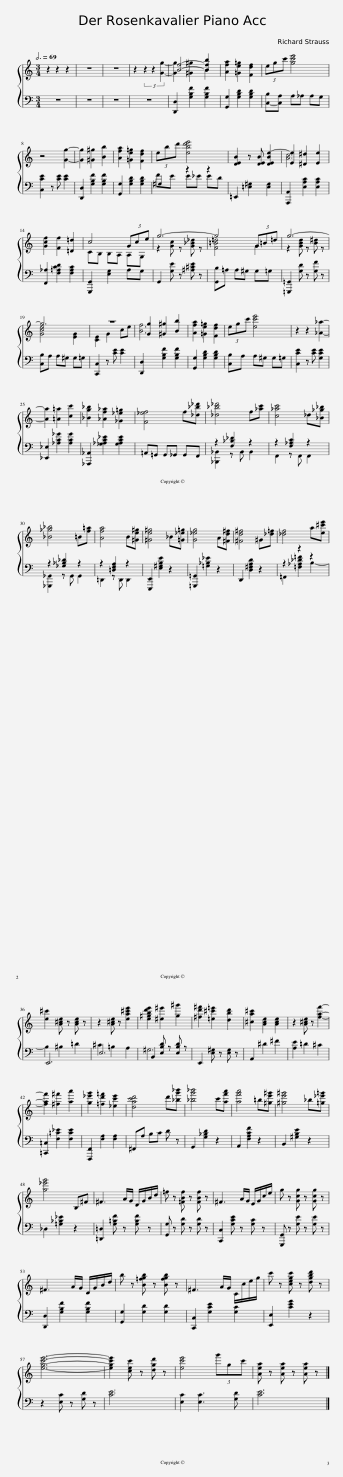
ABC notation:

X:1
%%score { ( 1 3 ) | ( 2 4 ) }
L:1/8
Q:3/4=69
M:3/4
I:linebreak $
K:C
V:1 treble
V:3 treble
V:2 bass
V:4 bass
V:1
 z2 z2 z2 | z6 | z6 | z2 (3z2 z2 [Gg]2- | [Bf]4- [Bfb]2 | %5
 [Afa]2 [=Ge=g]2 [Fdf]2 | (3egc' [gc'e']4 |$ z4 [Gg]2- | [Gg]2 [^G^g]2 [Bb]2 | [Afa]2 [=Ge=g]2 [Fdf]2 | %10
 (3ebd' [ebd'e']4 | [DEB]2 z [DEB] [DEBe-]2 | [Ee]2 [^D^d]2 [Ee]2 |$ [Gcf]2 [Ff]2 [=D=d]2 | c4 (3Gce | %15
 g6- | g4 (3G=B=d | g6- |$ g6 | z6 | %20
 [Gg]2 [^G^g]2 [Bb]2 | [Afa]2 [=Ge=g]2 [Fdf]2 | (3egc' [ec'e']4 | z2 z2 [_A_a]2- |$ [Aa]2 [=A=a]2 [cc']2 | %25
 [_Bg_b]2 [_Af_a]2 [_G_e=g]2 | [F_ef]4 f[_d_b_d'] | [_d_b_d']4 f[_ac'] | [c_ac']4 _d[_B_g_b] |$ [_B_g_b]4 =B[f=a] | %30
 [Afa]4 B[^Ge^g] | [^Ge^g]4 _B[=G_e=g] | [G_eg]4 A[^Fd^f] | [^Fd^f]4 ^G[_d=f] | [_df]4 a[e^c'e'] |$ %35
 [e^c']2 [A^ce] z [Ace] z | z2 [A^ce] z [ea^c'e']2 | [e^gbd'e']2 [^e^e']2 [g^g']2 | [^fd'^f']2 [=e^c'=e']2 [dbd']2 | [^ca^c']2 [Ace]2 [Ace]2 | %40
 z2 [A^ce] z [faf']2- |$ [faf']2 [^f^f']2 [aa']2 | [g_e'g']2 [=fd'=f']2 [_ec'e']2 | [dac'd']4 d'[_bg'_b'] | [_bg'_b']4 c'[af'a'] | %45
 [af'a']4 =b[^ge'^g'] | [^ge'^g']4 _b[=g_e'=g'] |$ [g_e'g']4 B,^F | ^F3 A/G/ D/G/B/d/ | =f z [=FBf] z [FBf] z | %50
 ^F3 A/G/ E/G/c/e/ | g z [Gcg] z [Gcg] z |$ ^F3 A/G/ D/G/B/d/ | b z [B=fgb] z [Bfgb] z | ^F3 A/G/ C/c/e/g/ | %55
 c' z [cegc'] z [dgbd'] z |$ [egc'e']6- | [egc'e']2 [cec'] z [dgd'] z | [ec'e']4 (3g'gc' | [Aea] z [Aea] z [Aea] z |] %60
V:2
 z6 | z6 | z6 | z6 | [D,,D,]2 [G,B,F]2 [G,B,F]2 | %5
 [G,,G,]2 [G,B,D]2 [G,B,D]2 | [C,-B,][C,A,] A,_A, A,G, |$ [C,CE]2 z [CE] [CE]2 | [D,,D,]2 [G,B,F]2 [G,B,F]2 | [G,,G,]2 [G,B,D]2 [G,B,D]2 | %10
 ^G,2 z2 z2 | =E,,2 [=E,^G,]2 [E,G,]2 | [A,,,A,,]2 [E,A,C]2 [E,A,C]2 |$ [F,,_A,]2 [F,=A,CD]2 [F,A,C]2 | [G,,,G,,]2 [E,G,]2 A,G, | %15
 G,,2 [G,E] z [^A,^CE] z | [G,,B,]=A, A,^G, G,=G, | [=G,,,=G,,]2 [G,D] z [G,F] z |$ [C,B,]A, A,^G, G,=G, | [C,,C,]2 z [CE] [CE]2 | %20
 [D,,D,]2 [G,B,F]2 [G,B,F]2 | [G,,G,]2 [G,B,D]2 [G,B,D]2 | [C,B,]A, A,^G, G,=G, | [C,CE]2 z [CE] [G,CE]2 |$ [_E,,_E,]2 [_A,C_G]2 [A,CG]2 | %25
 [_A,,,_A,,]2 [_G,_A,C_E]2 [G,A,CE]2 | =A,,=G,, G,,_G,, G,,F,, | z2 [F,_B,_D]2 z2 | z2 [F,_A,C]2 z2 |$ z2 [_G,_B,_D]2 z2 | %30
 z2 [=D,F,A,]2 z2 | [E,,,E,,]2 [E,^G,B,E]2 z2 | [=G,,,=G,,]2 [=G,_B,_E]2 z2 | D,,2 [D,^F,A,D]2 z2 | z2 z2 z2 |$ %35
 E,,6 | E,6 | B,,2 [E,B,D] z [E,B,D] z | E,,2 [E,^G,] z [E,G,] z | A,,2 ^D2 ^F2 | %40
 [A,E]2 =D2 ^C2 |$ [=C,,=C,]2 [F,=C_E]2 [F,CE]2 | [F,,,F,,]2 [F,A,]2 [F,A,]2 | ^F,,A, B,C D z | G,,2 [G,_B,D]2 z2 | %45
 A,,2 [F,A,CF]2 z2 | B,,2 [^G,B,E]2 z2 |$ _D,2 [=G,_B,_E]2 z2 | [=D,,=D,]2 [G,=B,F] z [G,B,F] z | [G,,G,] z [G,D] z [G,D] z | %50
 [C,,C,]2 [G,CE] z [G,C] z | [G,,,G,,] z [G,E] z [G,E] z |$ [D,,D,]2 [G,B,F]2 [G,B,F]2 | [G,,G,]2 [G,D]2 [G,D]2 | [C,,C,]2 [G,CE]2 [G,C]2 | %55
 [E,,E,]2 [CEG]2 z2 |$ z2 [E,C] z [G,D] z | [CE]6 | [E,C]2 [E,C]3 [G,D] | [CE]6 |] %60
V:3
 x6 | x6 | x6 | x6 | [Gg]2 [^G^g]2 B2 | %5
 x6 | x6 |$ x6 | x6 | x6 | %10
 x6 | x6 | [Ac]6 |$ x6 | CB, B,A, A,G, | %15
 z2 [Gc] z [G_B_d] z | [F=B=d]4 G2 | z2 [GBd] z [B^d] z |$ [Gce]4 [EG]2 | [CE]2 G2 ce | %20
 [Bf]6 | x6 | x6 | x6 |$ x6 | %25
 x6 | x6 | x6 | x6 |$ x6 | %30
 x6 | x6 | x6 | x6 | x6 |$ %35
 x6 | x6 | x6 | x6 | x6 | %40
 x6 |$ x6 | x6 | x6 | x6 | %45
 x6 | x6 |$ x6 | x6 | x6 | %50
 x6 | x6 |$ x6 | x6 | x6 | %55
 x6 |$ x6 | x6 | x6 | x6 |] %60
V:4
 x6 | x6 | x6 | x6 | x6 | %5
 x6 | x6 |$ x6 | x6 | x6 | %10
 FE E_E ED | x6 | x6 |$ x6 | x6 | %15
 x6 | x6 | x6 |$ x6 | x6 | %20
 x6 | x6 | x6 | x6 |$ x6 | %25
 x6 | x6 | [_B,,,_B,,]2 z B,, B,,2 | F,,2 z F,, F,,2 |$ [_G,,,_G,,]2 z G,, G,,2 | %30
 =D,,2 z D,, D,,2 | x6 | x6 | x6 | =F,,2 [=F,_A,_D=F]2 B,2- |$ %35
 B,2 ^B,2 =D2 | ^C2 =B,2 A,2 | ^G,6 | x6 | x6 | %40
 x6 |$ x6 | x6 | x6 | x6 | %45
 x6 | x6 |$ x6 | x6 | x6 | %50
 x6 | x6 |$ x6 | x6 | x6 | %55
 x6 |$ x6 | x6 | x6 | x6 |] %60
